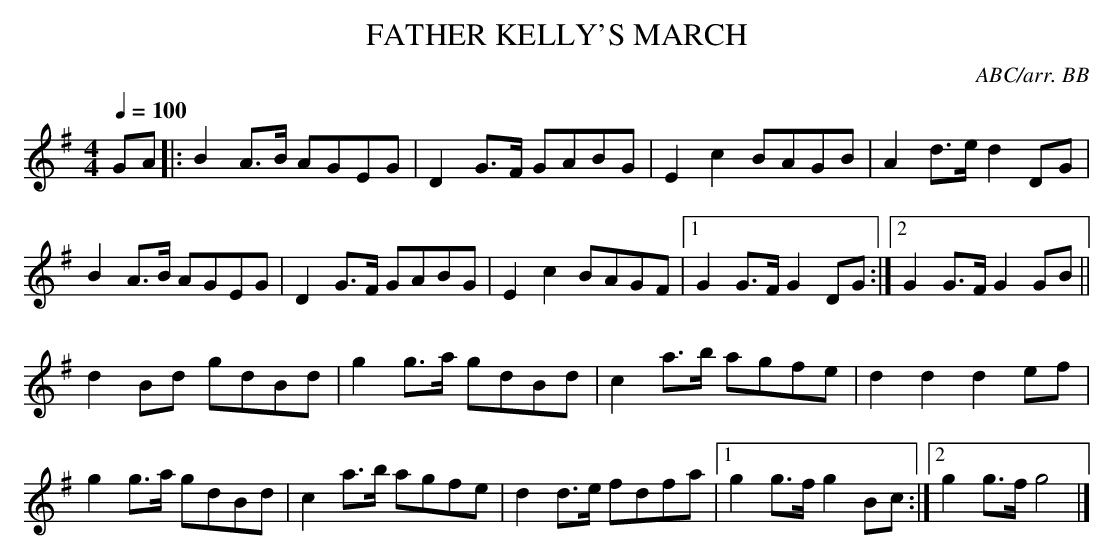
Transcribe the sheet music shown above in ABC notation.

X:1
T:FATHER KELLY'S MARCH
C:ABC/arr. BB
Q:1/4=100
M:4/4
L:1/8
K:G
GA|: B2 A>B AGEG|D2 G>F GABG|E2 c2 BAGB|A2 d>e d2 DG|
B2 A>B AGEG|D2 G>F GABG|E2 c2 BAGF|1 G2 G>F G2 DG:|\
[2 G2 G>F G2 GB||
d2 Bd gdBd|g2 g>a gdBd|c2 a>b agfe|d2 d2 d2 ef|
g2 g>a gdBd|c2 a>b agfe|d2 d>e fdfa|1 g2 g>f g2 Bc:|\
[2 g2 g>f g4|]
